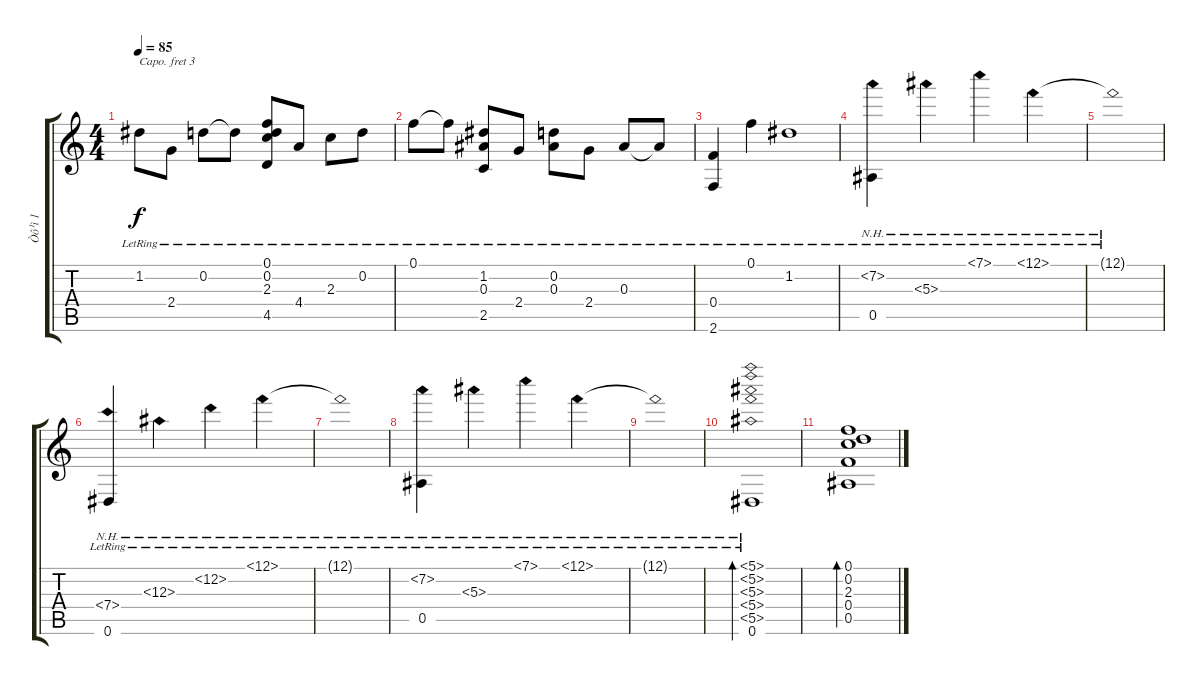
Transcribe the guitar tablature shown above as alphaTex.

\track ("Òô¹ì 1" "Òô¹ì 1") {instrument acousticguitarsteel}
\staff {score tabs}
\capo 3
\tuning (D4 B3 G3 D3 G2 C2) {hide}
\ts (4 4)
\tempo 85
\clef g2
\ks c
1.2{lr}.8{dy f} 2.4{lr}.8 0.2{lr}.8 0.2{lr t}.8 (0.1{lr} 0.2{lr} 2.3{lr} 4.5{lr}).8 4.4{lr}.8 2.3{lr}.8 0.2{lr}.8 |
0.1{lr}.8 0.1{lr t}.8 (1.2{lr} 0.3{lr} 2.5{lr}).8 2.4{lr}.8 (0.2{lr} 0.3{lr}).8 2.4{lr}.8 0.3{lr}.8 0.3{lr t}.8 |
(0.4{lr} 2.6{lr}).4 0.1{lr}.4 1.2{lr}.1 |
(7.2{nh lr} 0.5{lr}).4 5.3{nh lr}.4 7.1{nh lr}.4 12.1{nh lr}.4 |
12.1{nh lr t}.1 |
(7.4{nh lr} 0.6{lr}).4 12.3{nh lr}.4 12.2{nh lr}.4 12.1{nh lr}.4 |
12.1{nh lr t}.1 |
(7.2{nh lr} 0.5{lr}).4 5.3{nh lr}.4 7.1{nh lr}.4 12.1{nh lr}.4 |
12.1{nh lr t}.1 |
(5.1{nh lr} 5.2{nh} 5.3{nh lr} 5.4{nh lr} 5.5{nh lr} 0.6{lr}).1{bd 120} |
(0.1 0.2 2.3 0.4 0.5).1{bd 120}
